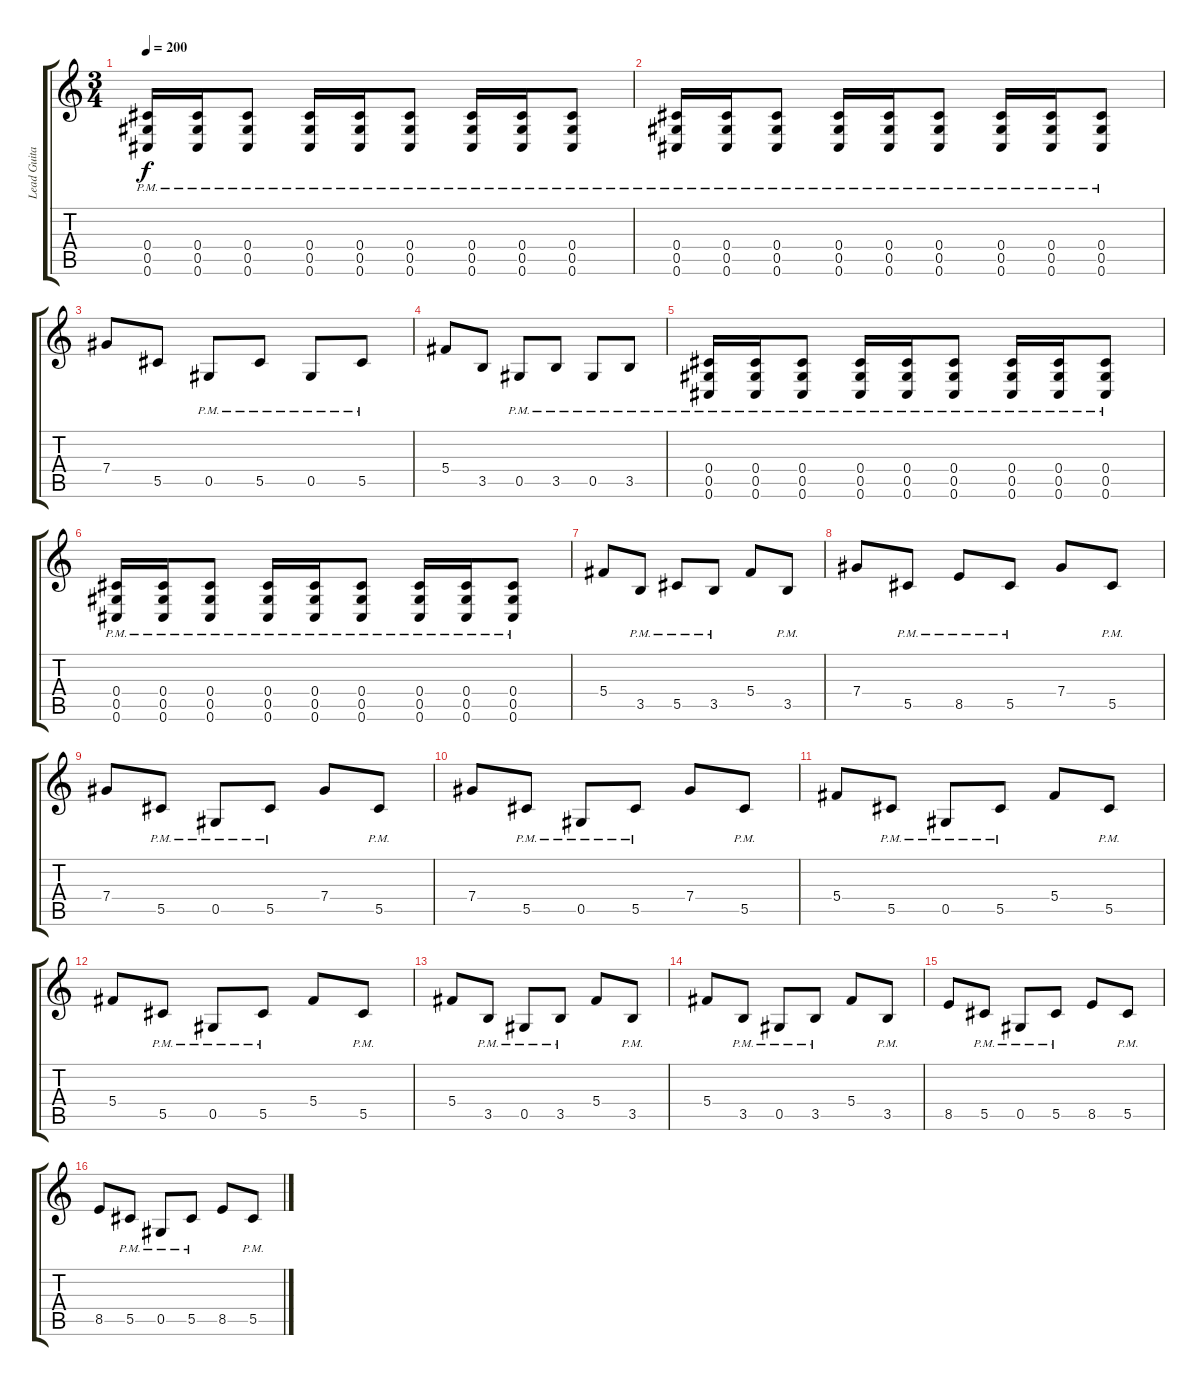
\track ("Lead Guitar" "Lead Guita") {instrument distortionguitar}
\staff {score tabs}
\tuning (Eb4 Bb3 Gb3 Db3 Ab2 Db2) {hide}
\ts (3 4)
\tempo 200
\clef g2
\ks c
(0.4{pm} 0.5{pm} 0.6{pm}).16{dy f} (0.4{pm} 0.5{pm} 0.6{pm}).16 (0.4{pm} 0.5{pm} 0.6{pm}).8 (0.4{pm} 0.5{pm} 0.6{pm}).16 (0.4{pm} 0.5{pm} 0.6{pm}).16 (0.4{pm} 0.5{pm} 0.6{pm}).8 (0.4{pm} 0.5{pm} 0.6{pm}).16 (0.4{pm} 0.5{pm} 0.6{pm}).16 (0.4{pm} 0.5{pm} 0.6{pm}).8 |
(0.4{pm} 0.5{pm} 0.6{pm}).16 (0.4{pm} 0.5{pm} 0.6{pm}).16 (0.4{pm} 0.5{pm} 0.6{pm}).8 (0.4{pm} 0.5{pm} 0.6{pm}).16 (0.4{pm} 0.5{pm} 0.6{pm}).16 (0.4{pm} 0.5{pm} 0.6{pm}).8 (0.4{pm} 0.5{pm} 0.6{pm}).16 (0.4{pm} 0.5{pm} 0.6{pm}).16 (0.4{pm} 0.5{pm} 0.6{pm}).8 |
7.4.8 5.5.8 0.5{pm}.8 5.5{pm}.8 0.5{pm}.8 5.5{pm}.8 |
5.4.8 3.5.8 0.5{pm}.8 3.5{pm}.8 0.5{pm}.8 3.5{pm}.8 |
(0.4{pm} 0.5{pm} 0.6{pm}).16 (0.4{pm} 0.5{pm} 0.6{pm}).16 (0.4{pm} 0.5{pm} 0.6{pm}).8 (0.4{pm} 0.5{pm} 0.6{pm}).16 (0.4{pm} 0.5{pm} 0.6{pm}).16 (0.4{pm} 0.5{pm} 0.6{pm}).8 (0.4{pm} 0.5{pm} 0.6{pm}).16 (0.4{pm} 0.5{pm} 0.6{pm}).16 (0.4{pm} 0.5{pm} 0.6{pm}).8 |
(0.4{pm} 0.5{pm} 0.6{pm}).16 (0.4{pm} 0.5{pm} 0.6{pm}).16 (0.4{pm} 0.5{pm} 0.6{pm}).8 (0.4{pm} 0.5{pm} 0.6{pm}).16 (0.4{pm} 0.5{pm} 0.6{pm}).16 (0.4{pm} 0.5{pm} 0.6{pm}).8 (0.4{pm} 0.5{pm} 0.6{pm}).16 (0.4{pm} 0.5{pm} 0.6{pm}).16 (0.4{pm} 0.5{pm} 0.6{pm}).8 |
5.4.8 3.5{pm}.8 5.5{pm}.8 3.5{pm}.8 5.4.8 3.5{pm}.8 |
7.4.8 5.5{pm}.8 8.5{pm}.8 5.5{pm}.8 7.4.8 5.5{pm}.8 |
7.4.8 5.5{pm}.8 0.5{pm}.8 5.5{pm}.8 7.4.8 5.5{pm}.8 |
7.4.8 5.5{pm}.8 0.5{pm}.8 5.5{pm}.8 7.4.8 5.5{pm}.8 |
5.4.8 5.5{pm}.8 0.5{pm}.8 5.5{pm}.8 5.4.8 5.5{pm}.8 |
5.4.8 5.5{pm}.8 0.5{pm}.8 5.5{pm}.8 5.4.8 5.5{pm}.8 |
5.4.8 3.5{pm}.8 0.5{pm}.8 3.5{pm}.8 5.4.8 3.5{pm}.8 |
5.4.8 3.5{pm}.8 0.5{pm}.8 3.5{pm}.8 5.4.8 3.5{pm}.8 |
8.5.8 5.5{pm}.8 0.5{pm}.8 5.5{pm}.8 8.5.8 5.5{pm}.8 |
8.5.8 5.5{pm}.8 0.5{pm}.8 5.5{pm}.8 8.5.8 5.5{pm}.8
